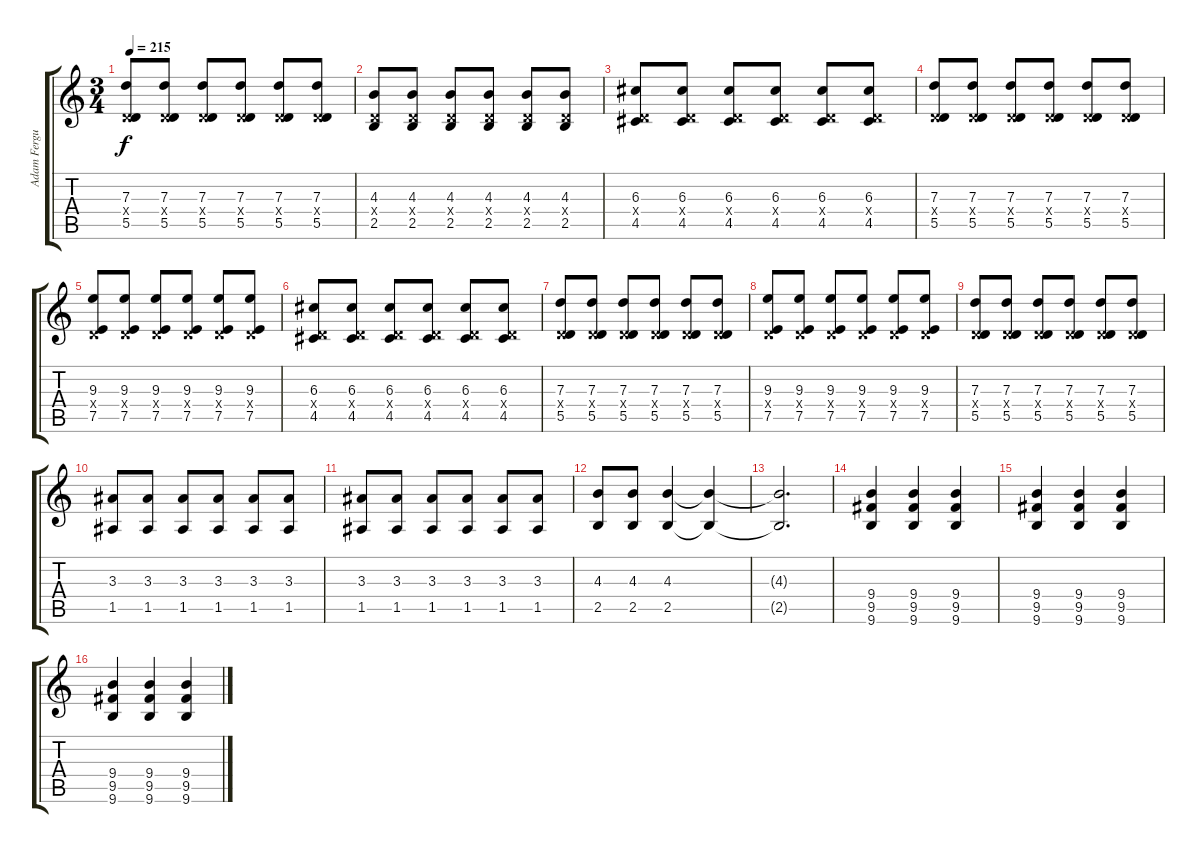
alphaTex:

\track ("Adam Ferguson - Guitar Doubled" "Adam Fergu") {instrument overdrivenguitar}
\staff {score tabs}
\tuning (E4 B3 G3 D3 A2 D2) {hide}
\ts (3 4)
\tempo 215
\clef g2
\ks c
(7.3 0.4{x} 5.5).8{dy f} (7.3 0.4{x} 5.5).8 (7.3 0.4{x} 5.5).8 (7.3 0.4{x} 5.5).8 (7.3 0.4{x} 5.5).8 (7.3 0.4{x} 5.5).8 |
(4.3 0.4{x} 2.5).8 (4.3 0.4{x} 2.5).8 (4.3 0.4{x} 2.5).8 (4.3 0.4{x} 2.5).8 (4.3 0.4{x} 2.5).8 (4.3 0.4{x} 2.5).8 |
(6.3 0.4{x} 4.5).8 (6.3 0.4{x} 4.5).8 (6.3 0.4{x} 4.5).8 (6.3 0.4{x} 4.5).8 (6.3 0.4{x} 4.5).8 (6.3 0.4{x} 4.5).8 |
(7.3 0.4{x} 5.5).8 (7.3 0.4{x} 5.5).8 (7.3 0.4{x} 5.5).8 (7.3 0.4{x} 5.5).8 (7.3 0.4{x} 5.5).8 (7.3 0.4{x} 5.5).8 |
(9.3 0.4{x} 7.5).8 (9.3 0.4{x} 7.5).8 (9.3 0.4{x} 7.5).8 (9.3 0.4{x} 7.5).8 (9.3 0.4{x} 7.5).8 (9.3 0.4{x} 7.5).8 |
(6.3 0.4{x} 4.5).8 (6.3 0.4{x} 4.5).8 (6.3 0.4{x} 4.5).8 (6.3 0.4{x} 4.5).8 (6.3 0.4{x} 4.5).8 (6.3 0.4{x} 4.5).8 |
(7.3 0.4{x} 5.5).8 (7.3 0.4{x} 5.5).8 (7.3 0.4{x} 5.5).8 (7.3 0.4{x} 5.5).8 (7.3 0.4{x} 5.5).8 (7.3 0.4{x} 5.5).8 |
(9.3 0.4{x} 7.5).8 (9.3 0.4{x} 7.5).8 (9.3 0.4{x} 7.5).8 (9.3 0.4{x} 7.5).8 (9.3 0.4{x} 7.5).8 (9.3 0.4{x} 7.5).8 |
(7.3 0.4{x} 5.5).8 (7.3 0.4{x} 5.5).8 (7.3 0.4{x} 5.5).8 (7.3 0.4{x} 5.5).8 (7.3 0.4{x} 5.5).8 (7.3 0.4{x} 5.5).8 |
(3.3 1.5).8 (3.3 1.5).8 (3.3 1.5).8 (3.3 1.5).8 (3.3 1.5).8 (3.3 1.5).8 |
(3.3 1.5).8 (3.3 1.5).8 (3.3 1.5).8 (3.3 1.5).8 (3.3 1.5).8 (3.3 1.5).8 |
(4.3 2.5).8 (4.3 2.5).8 (4.3 2.5).4 (4.3{t} 2.5{t}).4 |
(4.3{t} 2.5{t}).2{d} |
(9.4 9.5 9.6).4{volume 10} (9.4 9.5 9.6).4 (9.4 9.5 9.6).4 |
(9.4 9.5 9.6).4 (9.4 9.5 9.6).4 (9.4 9.5 9.6).4 |
(9.4 9.5 9.6).4 (9.4 9.5 9.6).4 (9.4 9.5 9.6).4
